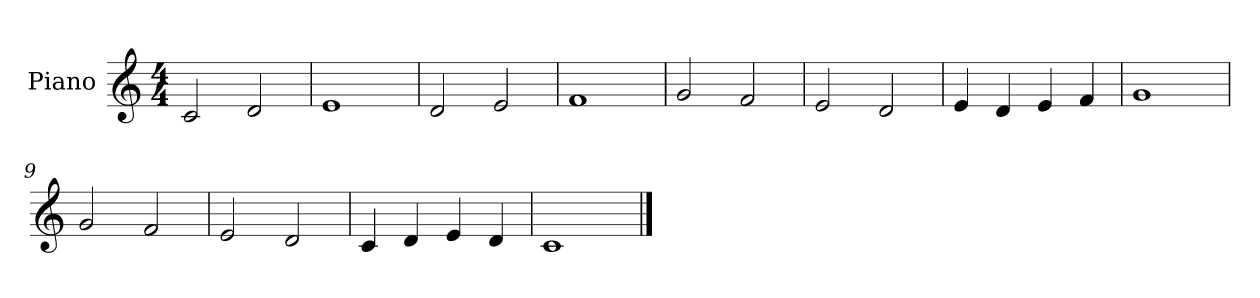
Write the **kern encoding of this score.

**kern
*part1
*staff1
*I"Piano
*I'Pno
*clefG2
*k[]
*C:
*M4/4
=1
2c/
2d/
=2
1e
=3
2d/
2e/
=4
1f
=5
2g/
2f/
=6
2e/
2d/
=7
4e/
4d/
4e/
4f/
=8
1g
=9
2g/
2f/
=10
2e/
2d/
=11
4c/
4d/
4e/
4d/
=12
1c
==
*-
